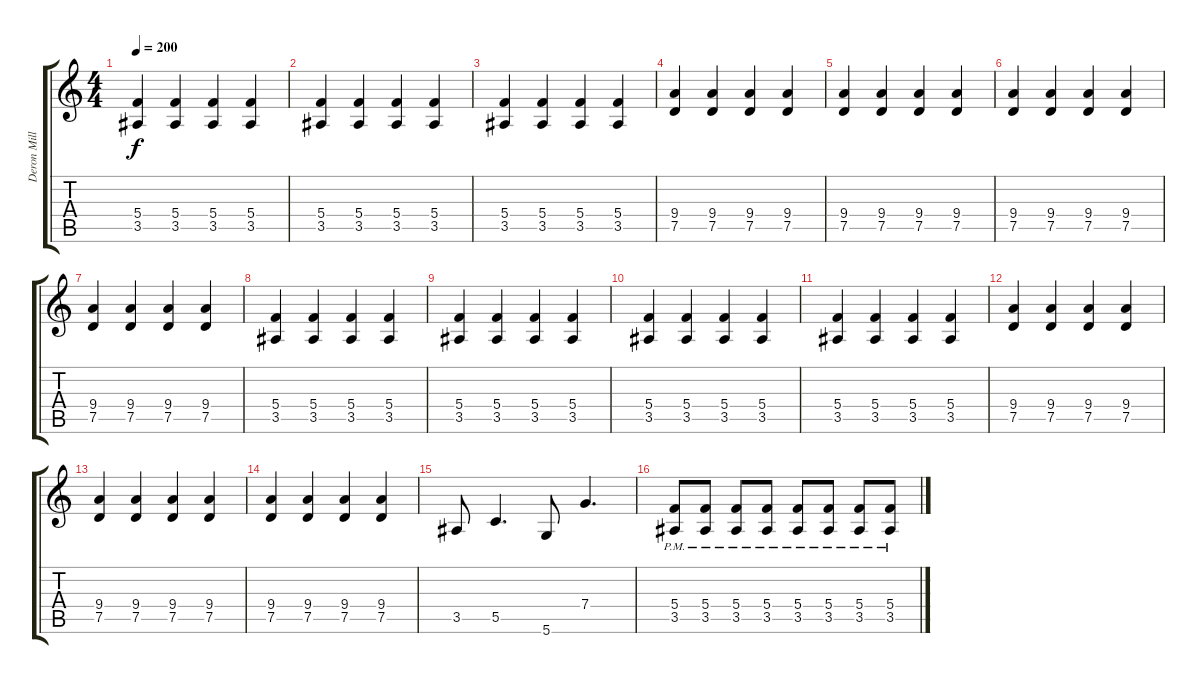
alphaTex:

\track ("Deron Miller" "Deron Mill") {instrument distortionguitar}
\staff {score tabs}
\tuning (D4 A3 F3 C3 G2 D2) {hide}
\ts (4 4)
\tempo 200
\clef g2
\ks c
(5.4 3.5).4{dy f} (5.4 3.5).4 (5.4 3.5).4 (5.4 3.5).4 |
(5.4 3.5).4 (5.4 3.5).4 (5.4 3.5).4 (5.4 3.5).4 |
(5.4 3.5).4 (5.4 3.5).4 (5.4 3.5).4 (5.4 3.5).4 |
(9.4 7.5).4 (9.4 7.5).4 (9.4 7.5).4 (9.4 7.5).4 |
(9.4 7.5).4 (9.4 7.5).4 (9.4 7.5).4 (9.4 7.5).4 |
(9.4 7.5).4 (9.4 7.5).4 (9.4 7.5).4 (9.4 7.5).4 |
(9.4 7.5).4 (9.4 7.5).4 (9.4 7.5).4 (9.4 7.5).4 |
(5.4 3.5).4 (5.4 3.5).4 (5.4 3.5).4 (5.4 3.5).4 |
(5.4 3.5).4 (5.4 3.5).4 (5.4 3.5).4 (5.4 3.5).4 |
(5.4 3.5).4 (5.4 3.5).4 (5.4 3.5).4 (5.4 3.5).4 |
(5.4 3.5).4 (5.4 3.5).4 (5.4 3.5).4 (5.4 3.5).4 |
(9.4 7.5).4 (9.4 7.5).4 (9.4 7.5).4 (9.4 7.5).4 |
(9.4 7.5).4 (9.4 7.5).4 (9.4 7.5).4 (9.4 7.5).4 |
(9.4 7.5).4 (9.4 7.5).4 (9.4 7.5).4 (9.4 7.5).4 |
3.5.8 5.5.4{d} 5.6.8 7.4.4{d} |
(5.4{pm} 3.5{pm}).8 (5.4{pm} 3.5{pm}).8 (5.4{pm} 3.5{pm}).8 (5.4{pm} 3.5{pm}).8 (5.4{pm} 3.5{pm}).8 (5.4{pm} 3.5{pm}).8 (5.4{pm} 3.5{pm}).8 (5.4{pm} 3.5{pm}).8
